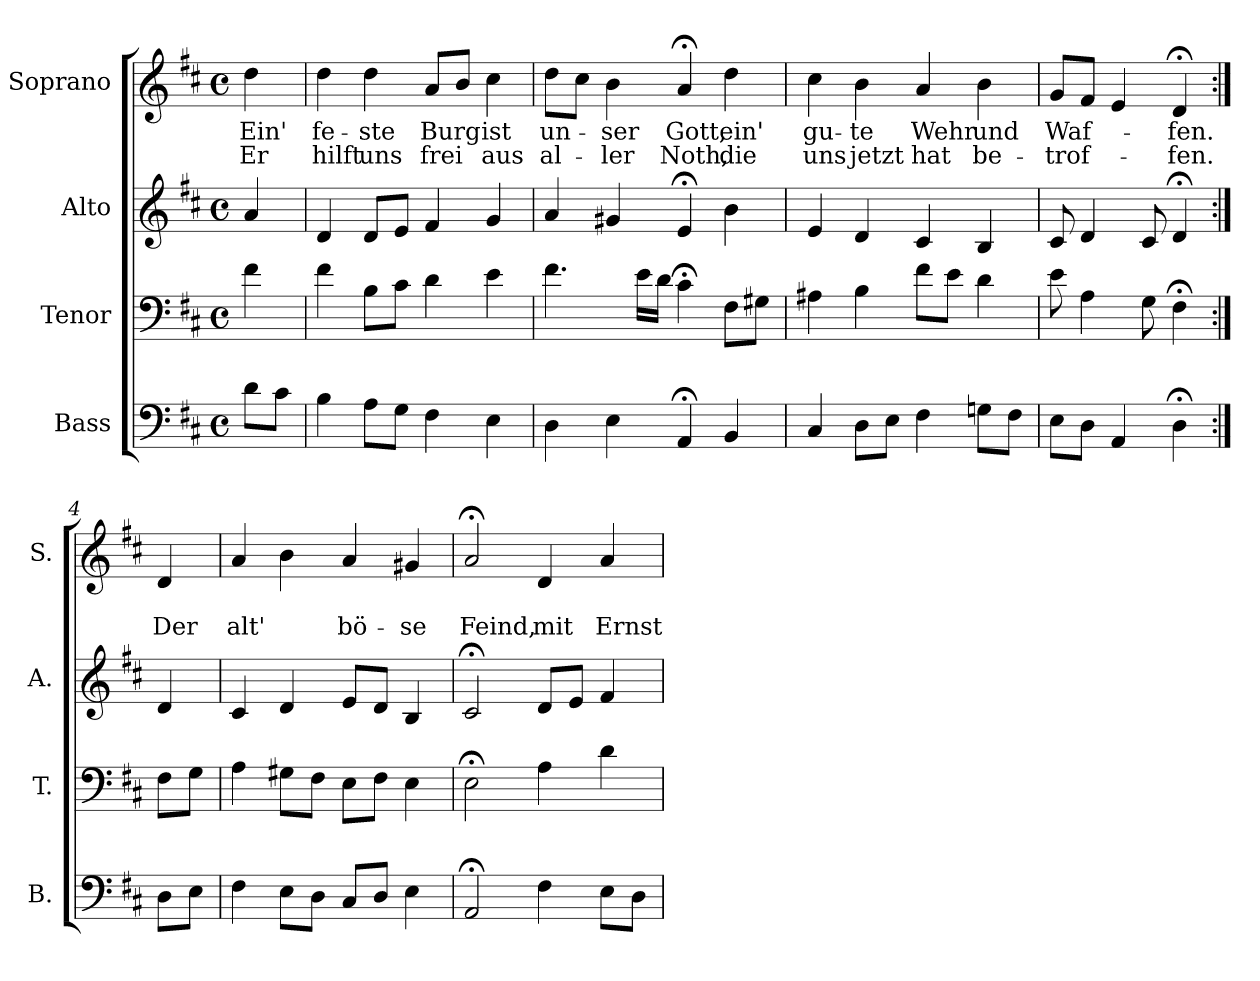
**kern	**kern	**kern	**kern	**text	**text
*part4	*part3	*part2	*part1	*part1	*part1
*staff4	*staff3	*staff2	*staff1	*staff1	*staff1
*I"Bass	*I"Tenor	*I"Alto	*I"Soprano	*	*
*I'B.	*I'T.	*I'A.	*I'S.	*	*
*clefF4	*clefF4	*clefG2	*clefG2	*	*
*k[f#c#]	*k[f#c#]	*k[f#c#]	*k[f#c#]	*	*
*D:	*D:	*D:	*D:	*	*
*M4/4	*M4/4	*M4/4	*M4/4	*	*
*met(c)	*met(c)	*met(c)	*met(c)	*	*
=	=	=	=	=	=
8d\L	4f#\	4a/	4dd\	Ein'	Er
8c#\J	.	.	.	.	.
=1	=1	=1	=1	=1	=1
4B\	4f#\	4d/	4dd\	fe-	hilft
8A\L	8B\L	8d/L	4dd\	-ste	uns
8G\J	8c#\J	8e/J	.	.	.
4F#\	4d\	4f#/	8a/L	Burg	frei
.	.	.	8b/J	.	.
4E\	4e\	4g/	4cc#\	ist	aus
=2	=2	=2	=2	=2	=2
4D\	4.f#\	4a/	8dd\L	un-	al-
.	.	.	8cc#\J	.	.
4E\	.	4g#X/	4b\	-ser	-ler
.	16e\LL	.	.	.	.
.	16d\JJ	.	.	.	.
4AA;</	4c#;<\	4e;</	4a;</	Gott,	Noth,
4BB/	8F#\L	4b\	4dd\	ein'	die
.	8G#X\J	.	.	.	.
=3	=3	=3	=3	=3	=3
4C#/	4A#X\	4e/	4cc#\	gu-	uns
8D\L	4B\	4d/	4b\	-te	jetzt
8E\J	.	.	.	.	.
4F#\	8f#\L	4c#/	4a/	Wehr	hat
.	8e\J	.	.	.	.
8Gn\L	4d\	4B/	4b\	und	be-
8F#\J	.	.	.	.	.
=4	=4	=4	=4	=4	=4
8E\L	8e\	8c#/	8g/L	Waf-	-trof-
8D\J	4A\	4d/	8f#/J	.	.
4AA/	.	.	4e/	.	.
.	8G\	8c#/	.	.	.
4D;<\	4F#;<\	4d;</	4d;</	-fen.	-fen.
!!LO:LB:g=z
=4a:|!	=4a:|!	=4a:|!	=4a:|!	=4a:|!	=4a:|!
8D\L	8F#\L	4d/	4d/	.	Der
8E\J	8G\J	.	.	.	.
=5	=5	=5	=5	=5	=5
4F#\	4A\	4c#/	4a/	.	alt'
8E\L	8G#X\L	4d/	4b\	.	.
8D\J	8F#\J	.	.	.	.
8C#/L	8E\L	8e/L	4a/	.	bö-
8D/J	8F#\J	8d/J	.	.	.
4E\	4E\	4B/	4g#X/	.	-se
=6	=6	=6	=6	=6	=6
2AA;</	2E;<\	2c#;</	2a;</	.	Feind,
4F#\	4A\	8d/L	4d/	.	mit
.	.	8e/J	.	.	.
8E\L	4d\	4f#/	4a/	.	Ernst
8D\J	.	.	.	.	.
=	=	=	=	=	=
*-	*-	*-	*-	*-	*-
